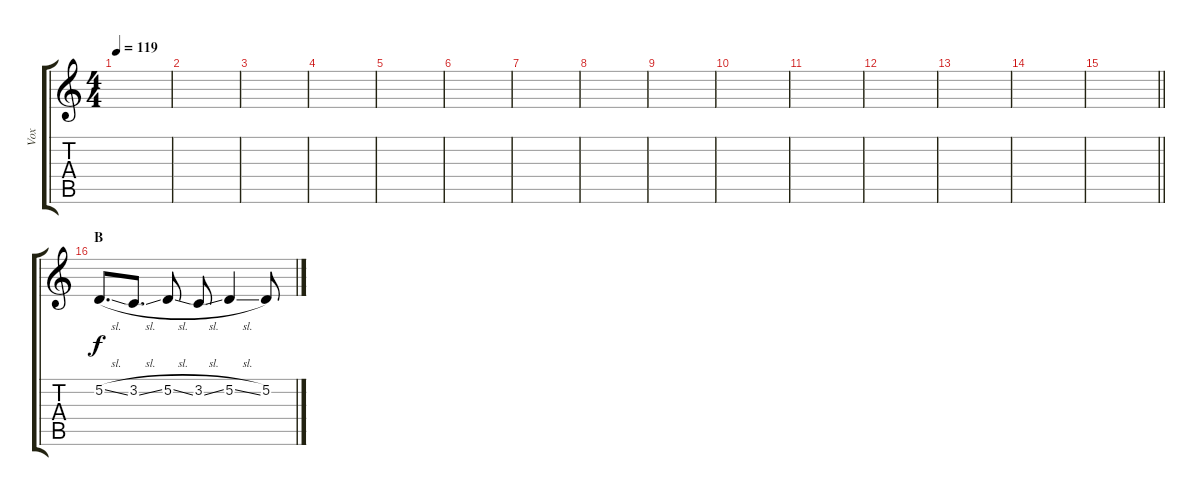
\track ("Vox" "Vox") {instrument lead2sawtooth}
\staff {score tabs}
\tuning (D4 A3 F3 C3 G2 C2) {hide}
\ts (4 4)
\tempo 119
\clef g2
\ks c
|
|
|
|
|
|
|
|
|
|
|
|
|
|
\barLineRight lightlight
|
\section ("" "B")
5.2{sl}.8{d} 3.2{sl}.8{d} 5.2{sl}.8 3.2{sl}.8 5.2{sl}.4 5.2.8
